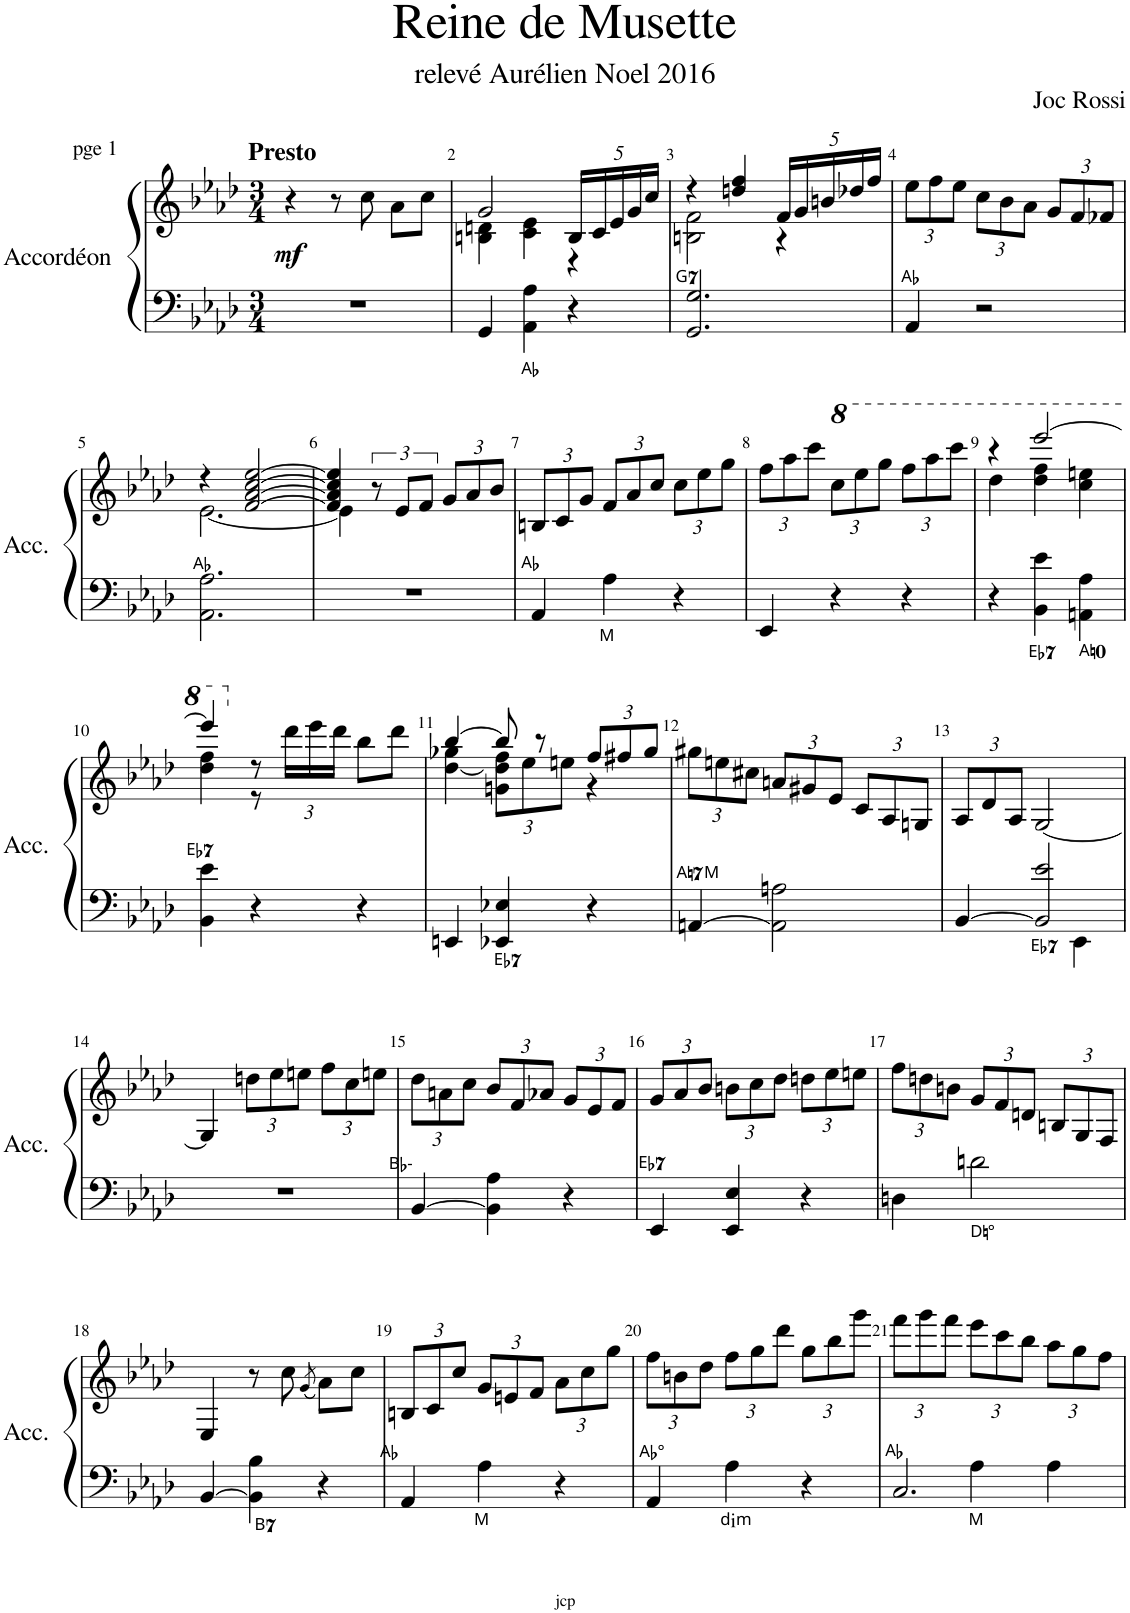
**kern	**kern	**dynam
*part1	*part1	*part1
*staff2	*staff1	*staff1/2
*I"Accordéon	*	*
*I'Acc.	*	*
*clefF4	*clefG2	*
*k[b-e-a-d-]	*k[b-e-a-d-]	*
*M3/4	*M3/4	*
=1	=1	=1
!	!LO:TX:a:B:t=Presto	!
!	!LO:TX:a:t=pge 1	!
!	!	!LO:DY:b
2.r	4r	mf
.	8r	.
.	8cc\	.
.	8a-\L	.
.	8cc\J	.
=2	=2	=2
*	*^	*
4GG/	2g/	4Bn\ 4dn\	.
4AA-\ 4A-\	.	4c\ 4e-\	.
*	*Xbrackettup	*	*
4r	20B/LL	4r	.
.	20c/	.	.
.	20e-/	.	.
.	20g/	.	.
.	20cc/JJ	.	.
=3	=3	=3	=3
2.GG/ 2.G/	4r	2Bn\ 2f\	.
.	4ddn/ 4ff/	.	.
.	20f/LL	4r	.
.	20g/	.	.
.	20bn/	.	.
.	20dd-X/	.	.
.	20ff/JJ	.	.
*	*v	*v	*
=4	=4	=4
4AA-/	12ee-\L	.
.	12ff\	.
.	12ee-\J	.
2r	12cc\L	.
.	12b-\	.
.	12a-\J	.
.	12g/L	.
.	12f/	.
.	12f-X/J	.
!!LO:LB:g=z
=5	=5	=5
*	*^	*
2.AA-\ 2.A-\	4r	[2.e-\	.
.	[2f/ [2a-/ [2cc/ [2ee-/	.	.
=6	=6	=6	=6
2.r	4f/] 4a-/] 4cc/] 4ee-/]	4e-\]	.
*	*brackettup	*	*
.	12r	2ryy	.
.	12e-/L	.	.
.	12f/J	.	.
*	*Xbrackettup	*	*
.	12g/L	.	.
.	12a-/	.	.
.	12b-/J	.	.
*	*v	*v	*
=7	=7	=7
4AA-/	12Bn/L	.
.	12c/	.
.	12g/J	.
4A-\	12f/L	.
.	12a-/	.
.	12cc/J	.
4r	12cc\L	.
.	12ee-\	.
.	12gg\J	.
=8	=8	=8
4EE-/	12ff\L	.
.	12aa-\	.
.	12ccc\J	.
*	*8va	*
4r	12ccc\L	.
.	12eee-\	.
.	12ggg\J	.
4r	12fff\L	.
.	12aaa-\	.
.	12cccc\J	.
=9	=9	=9
*	*^	*
4r	4r	4ddd-\	.
4BB-\ 4e-\	[2eeee-/	4ddd-\ 4fff\	.
4AAn\ 4A-\	.	4ccc\ 4eeen\	.
!!LO:LB:g=z	!!
=10	=10	=10	=10
4BB-\ 4e-\	4eeee-/]	4ddd-\ 4fff\	.
*	*X8va	*	*
4r	8r	8r	.
.	24ddd-\LL	4.ryy	.
.	24eee-\	.	.
.	24ddd-\JJ	.	.
4r	8bb-\L	.	.
.	8ddd-\J	.	.
=11	=11	=11	=11
4EEn/	[4bb-/	[4dd-\ 4gg-X\	.
4EE-X/ 4E-X/	8bb-/]	12gn\ 12dd-\] 12ff\L	.
.	.	12ee-\	.
.	8r	.	.
.	.	12een\J	.
4r	12ff/L	4r	.
.	12ff#X/	.	.
.	12gg-/J	.	.
*	*v	*v	*
=12	=12	=12
[4AAn/	12gg#X\L	.
.	12een\	.
.	12cc#X\J	.
2AA\] 2An\	12an/L	.
.	12g#X/	.
.	12e-/J	.
.	12c/L	.
.	12A-/	.
.	12Gn/J	.
=13	=13	=13
*^	*	*
[4BB-/	2ryy	12A-/L	.
.	.	12d-/	.
.	.	12A-/J	.
2BB-/] 2e-/	.	[2G/	.
.	4EE-\	.	.
*v	*v	*	*
!!LO:LB:g=z
=14	=14	=14
2.r	4G/]	.
.	12ddn\L	.
.	12ee-\	.
.	12een\J	.
.	12ff\L	.
.	12cc\	.
.	12een\J	.
=15	=15	=15
[4BB-/	12dd-\L	.
.	12an\	.
.	12cc\J	.
4BB-\] 4A-\	12b-/L	.
.	12f/	.
.	12a-X/J	.
4r	12g/L	.
.	12e-/	.
.	12f/J	.
=16	=16	=16
4EE-/	12g/L	.
.	12a-/	.
.	12b-/J	.
4EE-/ 4E-/	12bn\L	.
.	12cc\	.
.	12dd-\J	.
4r	12ddn\L	.
.	12ee-\	.
.	12een\J	.
=17	=17	=17
4Dn\	12ff\L	.
.	12ddn\	.
.	12bn\J	.
2dn\	12g/L	.
.	12f/	.
.	12dn/J	.
.	12Bn/L	.
.	12G/	.
.	12F/J	.
!!LO:LB:g=z
=18	=18	=18
[4BB-/	4E-/	.
4BB-\] 4B-\	8r	.
.	8cc\	.
.	(8qg/	.
4r	8a-\L)	.
.	8cc\J	.
=19	=19	=19
4AA-/	12Bn/L	.
.	12c/	.
.	12cc/J	.
4A-\	12g/L	.
.	12en/	.
.	12f/J	.
4r	12a-\L	.
.	12cc\	.
.	12gg\J	.
=20	=20	=20
4AA-/	12ff\L	.
.	12bn\	.
.	12dd-\J	.
4A-\	12ff\L	.
.	12gg\	.
.	12ddd-\J	.
4r	12gg\L	.
.	12bb-\	.
.	12ggg\J	.
=21	=21	=21
*^	*	*
2.C/	4ryy	12fff\L	.
.	.	12ggg\	.
.	.	12fff\J	.
.	4A-\	12eee-\L	.
.	.	12ccc\	.
.	.	12bb-\J	.
.	4A-\	12aa-\L	.
.	.	12gg\	.
.	.	12ff\J	.
*v	*v	*	*
=	=	=
*-	*-	*-
